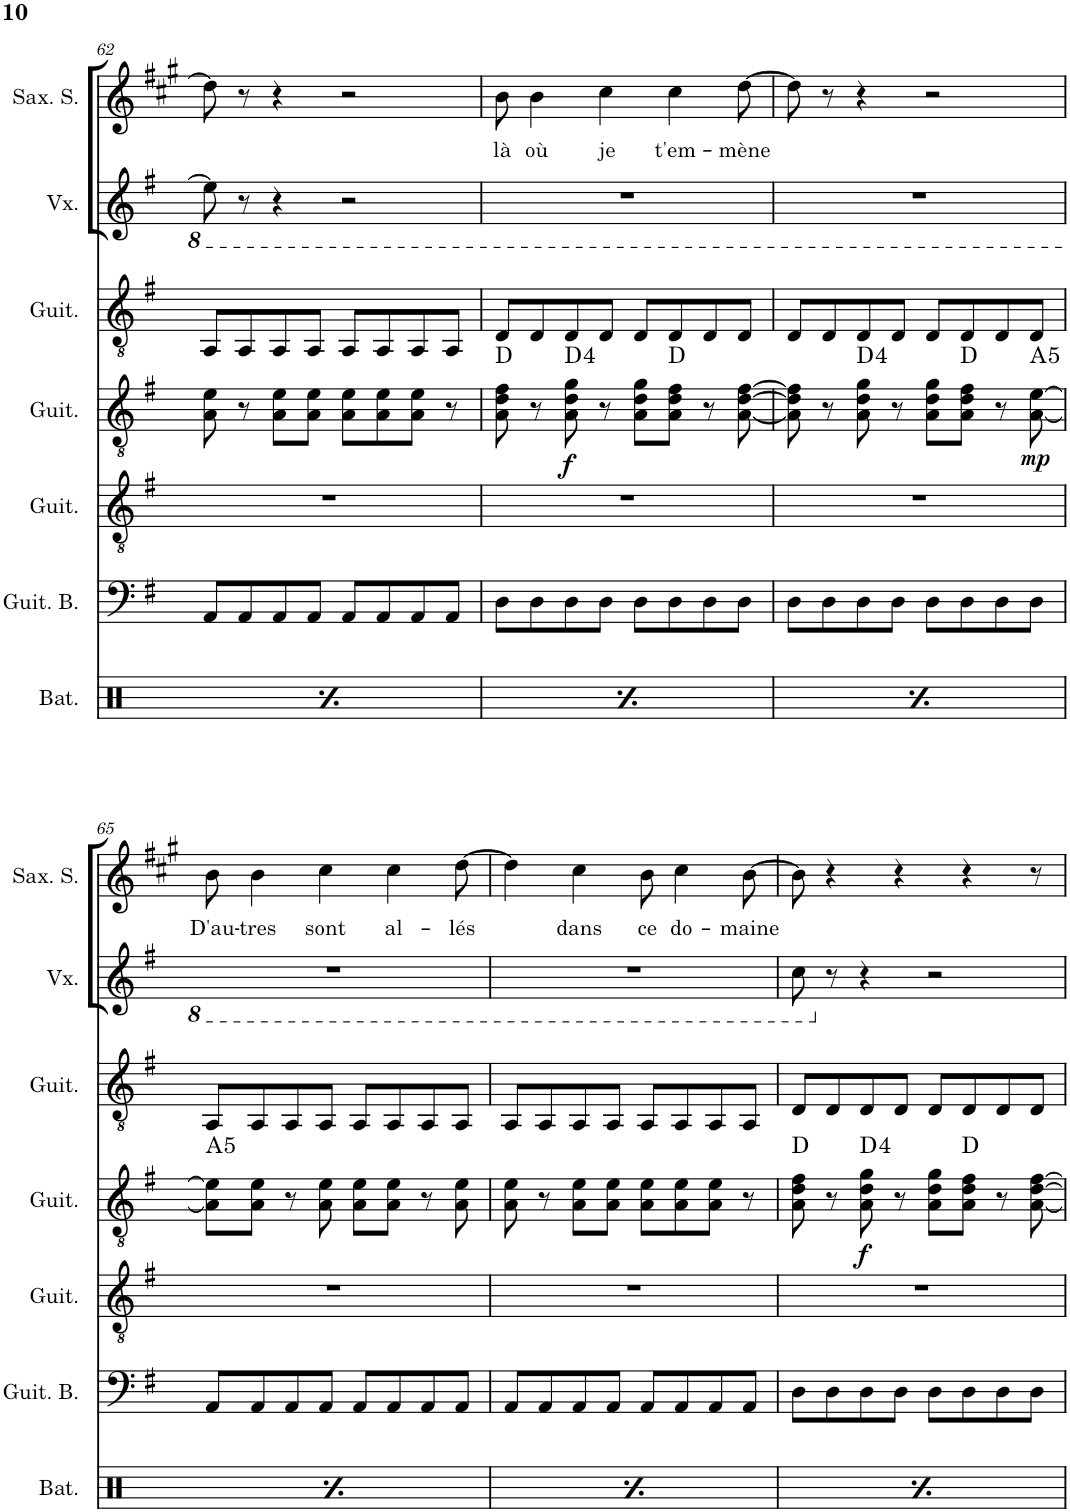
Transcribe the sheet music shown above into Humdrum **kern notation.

**kern	**kern	**kern	**kern	**dynam	**kern	**kern	**kern	**text
*part7	*part6	*part5	*part4	*part4	*part3	*part2	*part1	*part1
*staff7	*staff6	*staff5	*staff4	*staff4	*staff3	*staff2	*staff1	*staff1
*I"Batterie	*I"Guitare Basse	*I"Guitare Acoustique	*I"Guitare Acoustique	*	*I"Guitare Acoustique	*I"Voix	*I"Saxophone Soprano	*
*I'Bat.	*I'Guit. B.	*I'Guit.	*I'Guit.	*	*I'Guit.	*I'Vx.	*I'Sax. S.	*
!!LO:PB:g=z
*clefX	*clefF4	*clefGv2	*clefGv2	*	*clefGv2	*clefG2	*clefG2	*
*	*Trd7c12	*	*	*	*	*	*Trd1c2	*
*k[]	*k[f#]	*k[f#]	*k[f#]	*	*k[f#]	*k[f#]	*k[f#c#g#]	*
*M4/4	*M4/4	*M4/4	*M4/4	*	*M4/4	*M4/4	*M4/4	*
=62	=62	=62	=62	=62	=62	=62	=62	=62
*^	*	*	*	*	*	*	*	*
4r	8Rf\	8AA/L	1r	8A\ 8e\	.	8AA/L	8e\]	8dd\]	.
.	8r	8AA/	.	8r	.	8AA/	8r	8r	.
4Rcc/	4r	8AA/	.	8A\ 8e\L	.	8AA/	4r	4r	.
.	.	8AA/J	.	8A\ 8e\J	.	8AA/J	.	.	.
4r	8Rf\	8AA/L	.	8A\ 8e\L	.	8AA/L	2r	2r	.
.	8r	8AA/	.	8A\ 8e\	.	8AA/	.	.	.
4Rcc/	4r	8AA/	.	8A\ 8e\J	.	8AA/	.	.	.
.	.	8AA/J	.	8r	.	8AA/J	.	.	.
=63	=63	=63	=63	=63	=63	=63	=63	=63	=63
!	!	!	!	!	!	!	!	!	!LO:LY:b
4r	8Rf\	8D\L	1r	8A\ 8d\ 8f#\	.	8D/L	1r	8b\	là
!	!	!	!	!	!	!	!	!	!LO:LY:b
.	8r	8D\	.	8r	.	8D/	.	4b\	où
!	!	!	!	!	!LO:DY:b	!	!	!	!
4Rcc/	4r	8D\	.	8A\ 8d\ 8g\	f	8D/	.	.	.
!	!	!	!	!	!	!	!	!	!LO:LY:b
.	.	8D\J	.	8r	.	8D/J	.	4cc#\	je
4r	8Rf\	8D\L	.	8A\ 8d\ 8g\L	.	8D/L	.	.	.
!	!	!	!	!	!	!	!	!	!LO:LY:b
.	8r	8D\	.	8A\ 8d\ 8f#\J	.	8D/	.	4cc#\	t'em-
4Rcc/	4r	8D\	.	8r	.	8D/	.	.	.
!	!	!	!	!	!	!	!	!	!LO:LY:b
.	.	8D\J	.	[8A\ [8d\ [8f#\	.	8D/J	.	[8dd\	-mène
=64	=64	=64	=64	=64	=64	=64	=64	=64	=64
4r	8Rf\	8D\L	1r	8A\] 8d\] 8f#\]	.	8D/L	1r	8dd\]	.
.	8r	8D\	.	8r	.	8D/	.	8r	.
4Rcc/	4r	8D\	.	8A\ 8d\ 8g\	.	8D/	.	4r	.
.	.	8D\J	.	8r	.	8D/J	.	.	.
4r	8Rf\	8D\L	.	8A\ 8d\ 8g\L	.	8D/L	.	2r	.
.	8r	8D\	.	8A\ 8d\ 8f#\J	.	8D/	.	.	.
4Rcc/	4r	8D\	.	8r	.	8D/	.	.	.
!	!	!	!	!	!LO:DY:b	!	!	!	!
.	.	8D\J	.	[8A\ [8e\	mp	8D/J	.	.	.
!!LO:LB:g=z
=65	=65	=65	=65	=65	=65	=65	=65	=65	=65
!	!	!	!	!	!	!	!	!	!LO:LY:b
4r	8Rf\	8AA/L	1r	8A\] 8e\]L	.	8AA/L	1r	8b\	D'au-
!	!	!	!	!	!	!	!	!	!LO:LY:b
.	8r	8AA/	.	8A\ 8e\J	.	8AA/	.	4b\	-tres
4Rcc/	4r	8AA/	.	8r	.	8AA/	.	.	.
!	!	!	!	!	!	!	!	!	!LO:LY:b
.	.	8AA/J	.	8A\ 8e\	.	8AA/J	.	4cc#\	sont
4r	8Rf\	8AA/L	.	8A\ 8e\L	.	8AA/L	.	.	.
!	!	!	!	!	!	!	!	!	!LO:LY:b
.	8r	8AA/	.	8A\ 8e\J	.	8AA/	.	4cc#\	al-
4Rcc/	4r	8AA/	.	8r	.	8AA/	.	.	.
!	!	!	!	!	!	!	!	!	!LO:LY:b
.	.	8AA/J	.	8A\ 8e\	.	8AA/J	.	[8dd\	-lés
=66	=66	=66	=66	=66	=66	=66	=66	=66	=66
4r	8Rf\	8AA/L	1r	8A\ 8e\	.	8AA/L	1r	4dd\]	.
.	8r	8AA/	.	8r	.	8AA/	.	.	.
!	!	!	!	!	!	!	!	!	!LO:LY:b
4Rcc/	4r	8AA/	.	8A\ 8e\L	.	8AA/	.	4cc#\	dans
.	.	8AA/J	.	8A\ 8e\J	.	8AA/J	.	.	.
!	!	!	!	!	!	!	!	!	!LO:LY:b
4r	8Rf\	8AA/L	.	8A\ 8e\L	.	8AA/L	.	8b\	ce
!	!	!	!	!	!	!	!	!	!LO:LY:b
.	8r	8AA/	.	8A\ 8e\	.	8AA/	.	4cc#\	do-
4Rcc/	4r	8AA/	.	8A\ 8e\J	.	8AA/	.	.	.
!	!	!	!	!	!	!	!	!	!LO:LY:b
.	.	8AA/J	.	8r	.	8AA/J	.	[8b\	-maine
=67	=67	=67	=67	=67	=67	=67	=67	=67	=67
4r	8Rf\	8D\L	1r	8A\ 8d\ 8f#\	.	8D/L	8c\	8b\]	.
.	8r	8D\	.	8r	.	8D/	8r	4r	.
!	!	!	!	!	!LO:DY:b	!	!	!	!
4Rcc/	4r	8D\	.	8A\ 8d\ 8g\	f	8D/	4r	.	.
.	.	8D\J	.	8r	.	8D/J	.	4r	.
4r	8Rf\	8D\L	.	8A\ 8d\ 8g\L	.	8D/L	2r	.	.
.	8r	8D\	.	8A\ 8d\ 8f#\J	.	8D/	.	4r	.
4Rcc/	4r	8D\	.	8r	.	8D/	.	.	.
.	.	8D\J	.	[8A\ [8d\ [8f#\	.	8D/J	.	8r	.
*v	*v	*	*	*	*	*	*	*	*
=	=	=	=	=	=	=	=	=
*-	*-	*-	*-	*-	*-	*-	*-	*-
